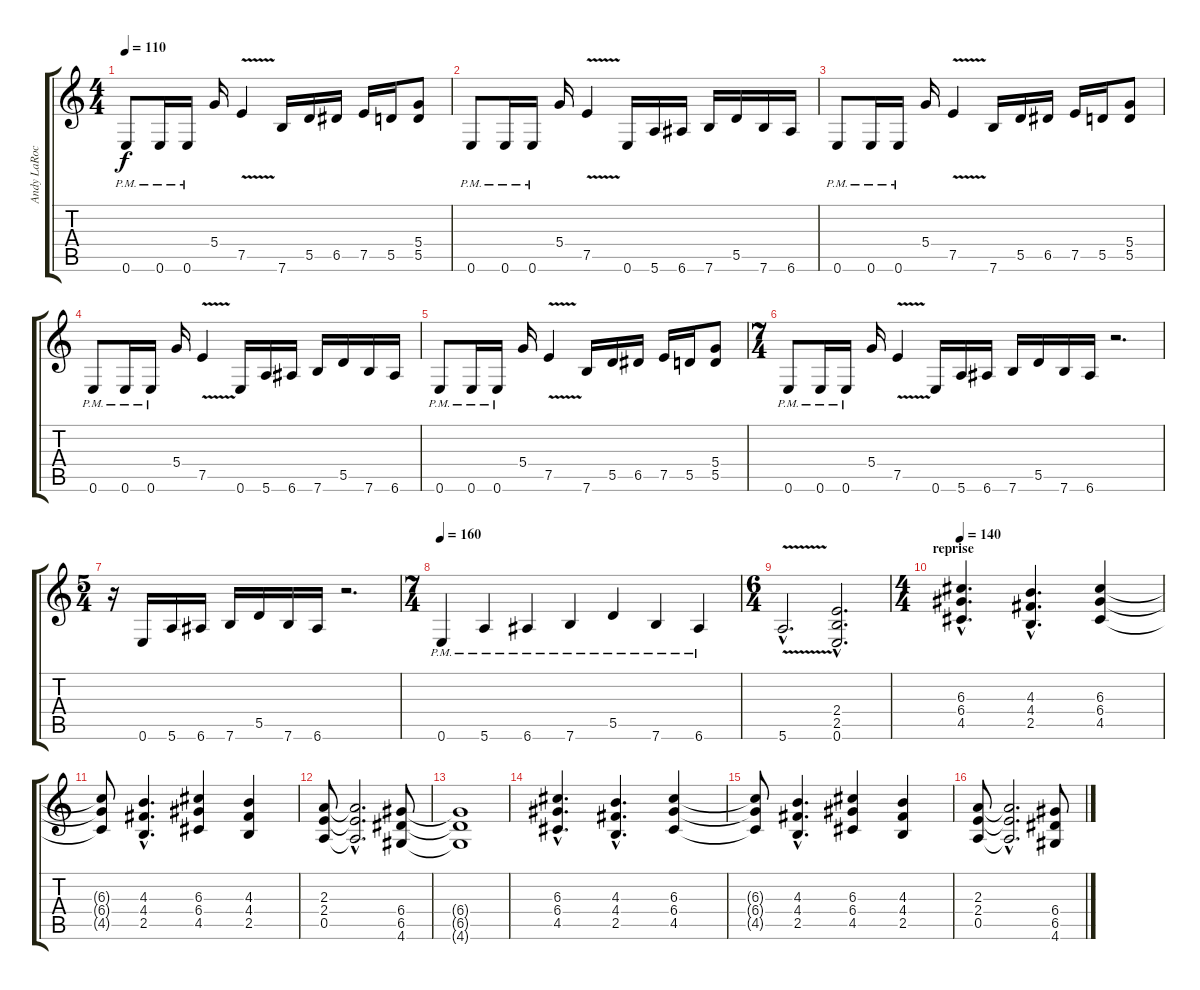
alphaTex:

\track ("Andy LaRocque" "Andy LaRoc") {instrument distortionguitar}
\staff {score tabs}
\tuning (E4 B3 G3 D3 A2 E2) {hide}
\ts (4 4)
\tempo 110
\clef g2
\ks c
0.6{pm}.8{dy f} 0.6{pm}.16 0.6{pm}.16 5.4.16 7.5{v}.4 7.6.16 5.5.16 6.5.16 7.5.16 5.5.16 (5.4 5.5).8 |
0.6{pm}.8 0.6{pm}.16 0.6{pm}.16 5.4.16 7.5{v}.4 0.6.16 5.6.16 6.6.16 7.6.16 5.5.16 7.6.16 6.6.16 |
0.6{pm}.8{volume 13} 0.6{pm}.16 0.6{pm}.16 5.4.16 7.5{v}.4 7.6.16 5.5.16 6.5.16 7.5.16 5.5.16 (5.4 5.5).8 |
0.6{pm}.8 0.6{pm}.16 0.6{pm}.16 5.4.16 7.5{v}.4 0.6.16 5.6.16 6.6.16 7.6.16 5.5.16 7.6.16 6.6.16 |
0.6{pm}.8 0.6{pm}.16 0.6{pm}.16 5.4.16 7.5{v}.4 7.6.16 5.5.16 6.5.16 7.5.16 5.5.16 (5.4 5.5).8 |
\ts (7 4)
0.6{pm}.8 0.6{pm}.16 0.6{pm}.16 5.4.16 7.5{v}.4 0.6.16 5.6.16 6.6.16 7.6.16 5.5.16 7.6.16 6.6.16 r.2{d} |
\ts (5 4)
r.16 0.6.16 5.6.16 6.6.16 7.6.16 5.5.16 7.6.16 6.6.16 r.2{d} |
\ts (7 4)
\tempo 165
\tempo 160
0.6{pm}.4 5.6{pm}.4 6.6{pm}.4 7.6{pm}.4 5.5{pm}.4 7.6{pm}.4 6.6{pm}.4 |
\ts (6 4)
5.6{v hac}.2{d} (2.4{hac} 2.5{hac} 0.6{hac}).2{d} |
\ts (4 4)
\section ("" "reprise")
\tempo 140
(6.3{hac} 6.4{hac} 4.5{hac}).4{d volume 13} (4.3{hac} 4.4{hac} 2.5{hac}).4{d} (6.3 6.4 4.5).4 |
(6.3{t} 6.4{t} 4.5{t}).8 (4.3{hac} 4.4{hac} 2.5{hac}).4{d} (6.3 6.4 4.5).4 (4.3 4.4 2.5).4 |
(2.3 2.4 0.5).8 (2.3{hac t} 2.4{hac t} 0.5{hac t}).2{d} (6.4 6.5 4.6).8 |
(6.4{t} 6.5{t} 4.6{t}).1 |
(6.3{hac} 6.4{hac} 4.5{hac}).4{d} (4.3{hac} 4.4{hac} 2.5{hac}).4{d} (6.3 6.4 4.5).4 |
(6.3{t} 6.4{t} 4.5{t}).8 (4.3{hac} 4.4{hac} 2.5{hac}).4{d} (6.3 6.4 4.5).4 (4.3 4.4 2.5).4 |
(2.3 2.4 0.5).8 (2.3{hac t} 2.4{hac t} 0.5{hac t}).2{d} (6.4 6.5 4.6).8
